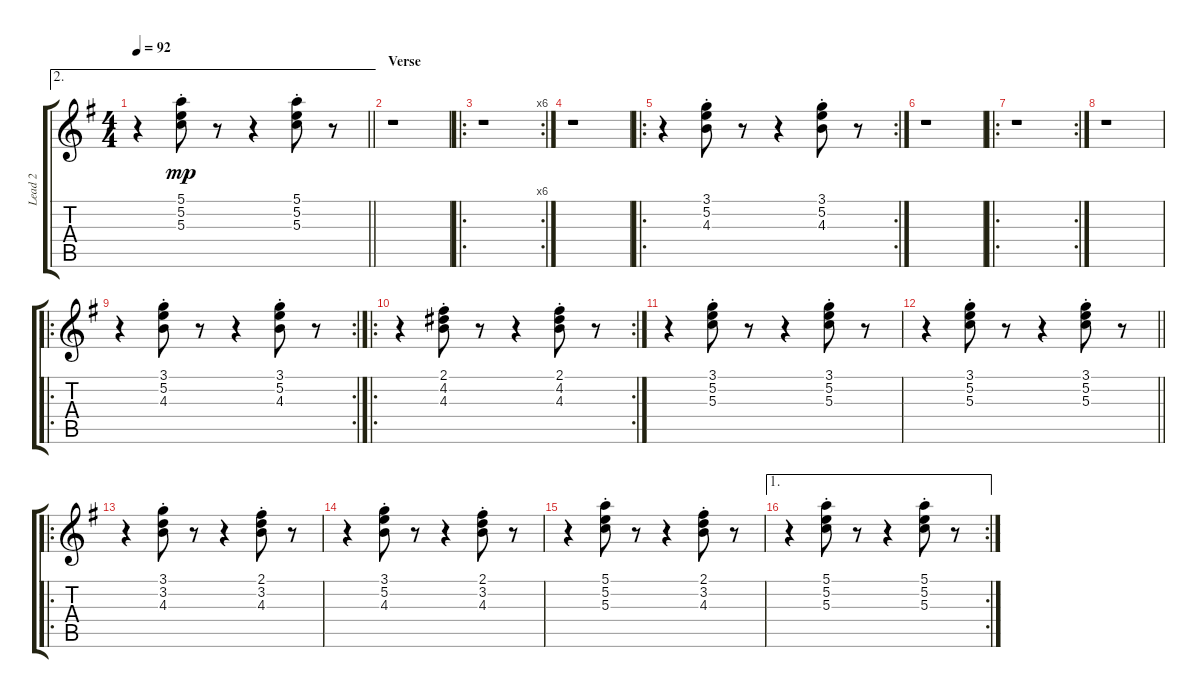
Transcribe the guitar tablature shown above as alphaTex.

\track ("Lead 2" "Lead 2") {instrument electricguitarclean}
\staff {score tabs}
\tuning (E4 B3 G3 D3 A2 E2) {hide}
\ae 2
\ts (4 4)
\tempo 92
\clef g2
\barLineRight lightlight
\ks g
r.4{dy mp} (5.1{st} 5.2{st} 5.3{st}).8 r.8 r.4 (5.1{st} 5.2{st} 5.3{st}).8 r.8 |
\section ("" "Verse")
r.1 |
\ro
\rc 6
r.1 |
r.1 |
\ro
\rc 2
r.4 (3.1{st} 5.2{st} 4.3{st}).8 r.8 r.4 (3.1{st} 5.2{st} 4.3{st}).8 r.8 |
r.1 |
\ro
\rc 2
r.1 |
r.1 |
\ro
\rc 2
r.4 (3.1{st} 5.2{st} 4.3{st}).8 r.8 r.4 (3.1{st} 5.2{st} 4.3{st}).8 r.8 |
\ro
\rc 2
r.4 (2.1{st} 4.2{st} 4.3{st}).8 r.8 r.4 (2.1{st} 4.2{st} 4.3{st}).8 r.8 |
r.4 (3.1{st} 5.2{st} 5.3{st}).8 r.8 r.4 (3.1{st} 5.2{st} 5.3{st}).8 r.8 |
\barLineRight lightlight
r.4 (3.1{st} 5.2{st} 5.3{st}).8 r.8 r.4 (3.1{st} 5.2{st} 5.3{st}).8 r.8 |
\ro
r.4 (3.1{st} 3.2{st} 4.3{st}).8 r.8 r.4 (2.1{st} 3.2{st} 4.3{st}).8 r.8 |
r.4 (3.1{st} 5.2{st} 4.3{st}).8 r.8 r.4 (2.1{st} 3.2{st} 4.3{st}).8 r.8 |
r.4 (5.1{st} 5.2{st} 5.3{st}).8 r.8 r.4 (2.1{st} 3.2{st} 4.3{st}).8 r.8 |
\ae 1
\rc 2
r.4 (5.1{st} 5.2{st} 5.3{st}).8 r.8 r.4 (5.1{st} 5.2{st} 5.3{st}).8 r.8
